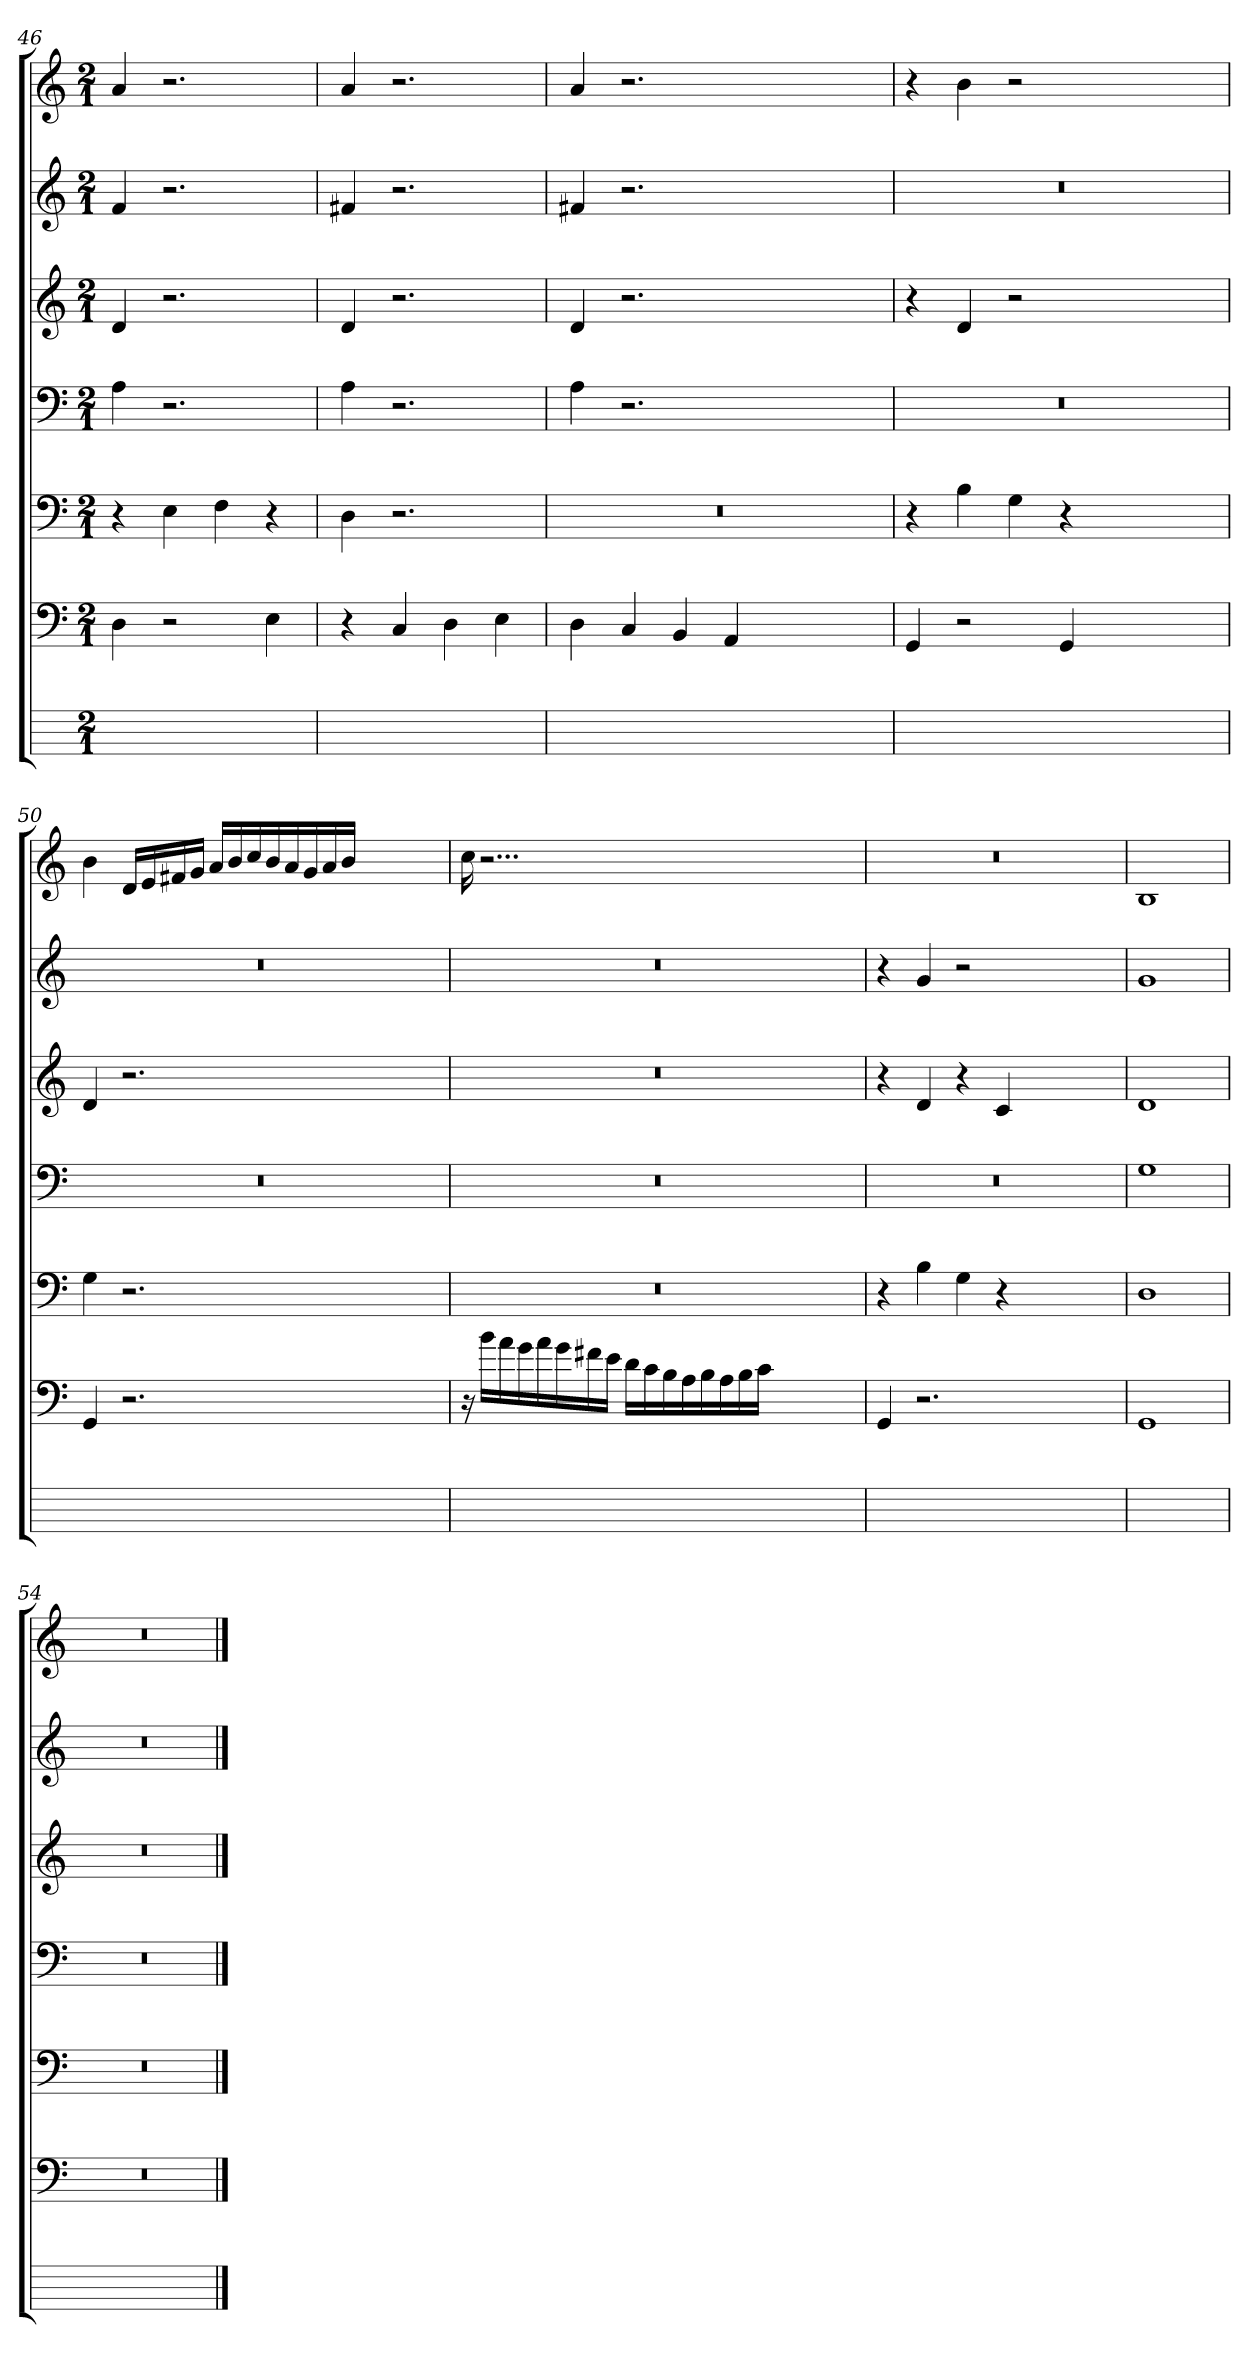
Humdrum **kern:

**kern	**kern	**kern	**kern	**kern	**kern	**kern
*part7	*part6	*part5	*part4	*part3	*part2	*part1
*staff7	*staff6	*staff5	*staff4	*staff3	*staff2	*staff1
*	*clefF4	*clefF4	*clefF4	*clefG2	*clefG2	*clefG2
*	*k[]	*k[]	*k[]	*k[]	*k[]	*k[]
*	*C:	*C:	*C:	*C:	*C:	*C:
*M2/1	*M2/1	*M2/1	*M2/1	*M2/1	*M2/1	*M2/1
=46	=46	=46	=46	=46	=46	=46
1ryy	4Di	4r	4Ai	4d	4fi	4ai
.	2r	4Ej	2.r	2.r	2.r	2.r
.	.	4Fi	.	.	.	.
.	4Ej	4r	.	.	.	.
=47	=47	=47	=47	=47	=47	=47
1ryy	4r	4D	4Ai	4d	4f#Xj	4ai
.	4Cj	2.r	2.r	2.r	2.r	2.r
.	4Di	.	.	.	.	.
.	4Ej	.	.	.	.	.
=48	=48	=48	=48	=48	=48	=48
0ryy	4Di	0r	4Ai	4di	4f#Xj	4ai
.	4Cj	.	2.r	2.r	2.r	2.r
.	4BBj	.	.	.	.	.
.	4AAj	.	.	.	.	.
.	1ryy	.	1ryy	1ryy	1ryy	1ryy
=49	=49	=49	=49	=49	=49	=49
0ryy	4GG	4r	0r	4r	0r	4r
.	2r	4Bj	.	4di	.	4bi
.	.	4Gi	.	2r	.	2r
.	4GGi	4r	.	.	.	.
.	1ryy	1ryy	.	1ryy	.	1ryy
=50	=50	=50	=50	=50	=50	=50
0ryy	4GGi	4Gi	0r	4di	0r	4bi
.	2.r	2.r	.	2.r	.	16dZLL
.	.	.	.	.	.	16eZ
.	.	.	.	.	.	16f#XZ
.	.	.	.	.	.	16gZJJ
.	.	.	.	.	.	16aZLL
.	.	.	.	.	.	16bZ
.	.	.	.	.	.	16ccZ
.	.	.	.	.	.	16bZ
.	.	.	.	.	.	16aZ
.	.	.	.	.	.	16gZ
.	.	.	.	.	.	16aZ
.	.	.	.	.	.	16bZJJ
.	1ryy	1ryy	.	1ryy	.	1ryy
=51	=51	=51	=51	=51	=51	=51
0ryy	16r	0r	0r	0r	0r	16ccj
.	16bZLL	.	.	.	.	2...r
.	16aZ	.	.	.	.	.
.	16gZ	.	.	.	.	.
.	16aZ	.	.	.	.	.
.	16gZ	.	.	.	.	.
.	16f#XZ	.	.	.	.	.
.	16eZJJ	.	.	.	.	.
.	16dZLL	.	.	.	.	.
.	16cZ	.	.	.	.	.
.	16BZ	.	.	.	.	.
.	16AZ	.	.	.	.	.
.	16BZ	.	.	.	.	.
.	16AZ	.	.	.	.	.
.	16BZ	.	.	.	.	.
.	16cZJJ	.	.	.	.	.
.	1ryy	.	.	.	.	1ryy
=52	=52	=52	=52	=52	=52	=52
0ryy	4GGi	4r	0r	4r	4r	0r
.	2.r	4Bj	.	4di	4gi	.
.	.	4Gi	.	4r	2r	.
.	.	4r	.	4cj	.	.
.	1ryy	1ryy	.	1ryy	1ryy	.
=53	=53	=53	=53	=53	=53	=53
1ryy	1GGi	1Dj	1Gi	1di	1gi	1Bj
=54	=54	=54	=54	=54	=54	=54
0ryy	0r	0r	0r	0r	0r	0r
==	==	==	==	==	==	==
*-	*-	*-	*-	*-	*-	*-
